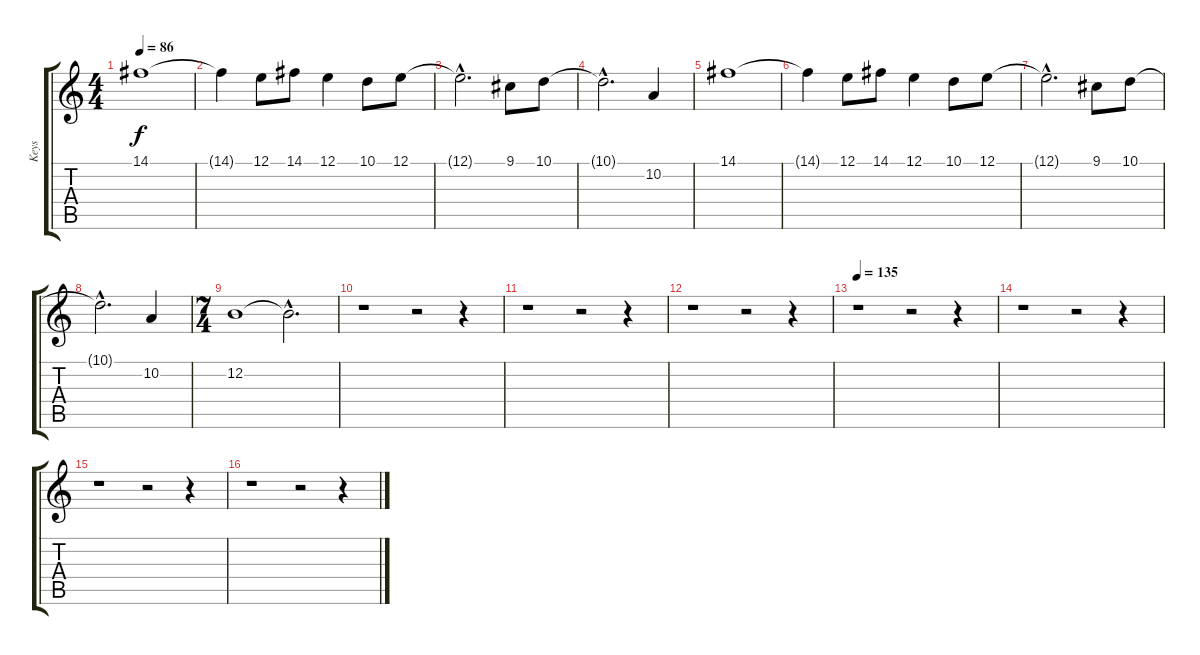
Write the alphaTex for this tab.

\track ("Keys" "Keys") {instrument fx3crystal}
\staff {score tabs}
\tuning (E4 B3 G3 D3 A2 E2) {hide}
\ts (4 4)
\tempo 86
\clef g2
\ks c
14.1.1{dy f} |
14.1{t}.4 12.1.8 14.1.8 12.1.4 10.1.8 12.1.8 |
12.1{hac t}.2{d} 9.1.8 10.1.8 |
10.1{hac t}.2{d} 10.2.4 |
14.1.1 |
14.1{t}.4 12.1.8 14.1.8 12.1.4 10.1.8 12.1.8 |
12.1{hac t}.2{d} 9.1.8 10.1.8 |
10.1{hac t}.2{d} 10.2.4 |
\ts (7 4)
12.2.1 12.2{hac t}.2{d} |
r.1 r.2 r.4 |
r.1 r.2 r.4 |
r.1 r.2 r.4 |
\tempo 135
r.1 r.2 r.4 |
r.1 r.2 r.4 |
r.1 r.2 r.4 |
r.1 r.2 r.4
